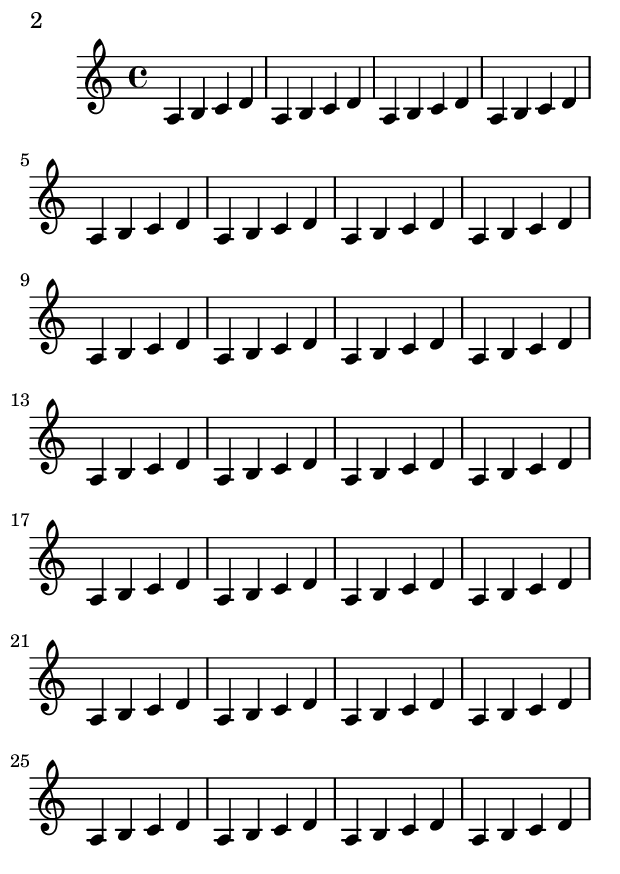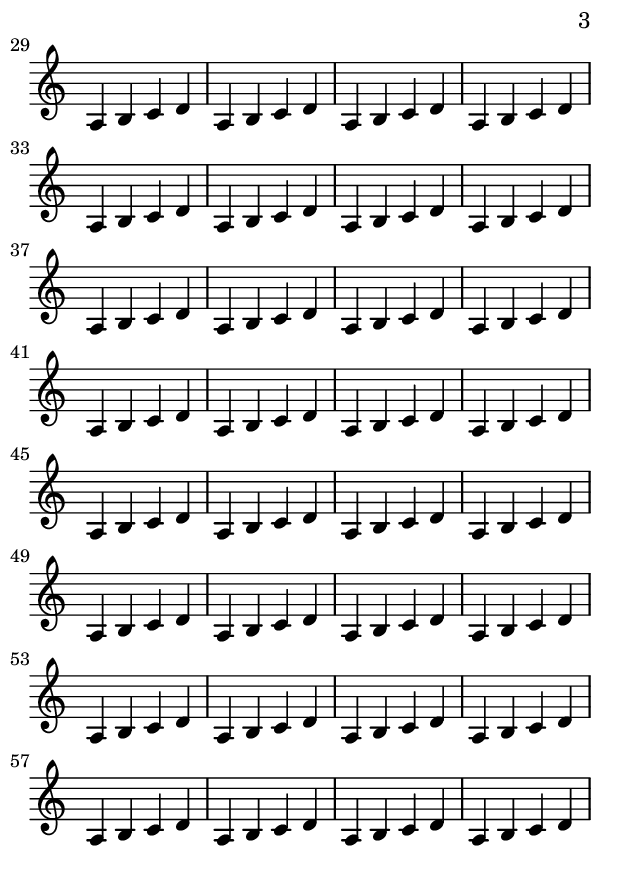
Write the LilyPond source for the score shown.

\version "2.14.0"

\header {
  texidoc = "By default, we start with page 1, which is on the right hand side
of a double page. In this example, auto-first-page-number is set to ##t and the
music won't fit on a single page, so we should automatically set the first page
number to 2 in order to avoid a bad page turn."
}

\paper {
  page-breaking = #ly:page-turn-breaking
  auto-first-page-number = ##t
  print-first-page-number = ##t
}

#(set-default-paper-size "a6")

\book {
  \score {
    \relative c' {\repeat unfold 60 {a b c d}}
  }
}
